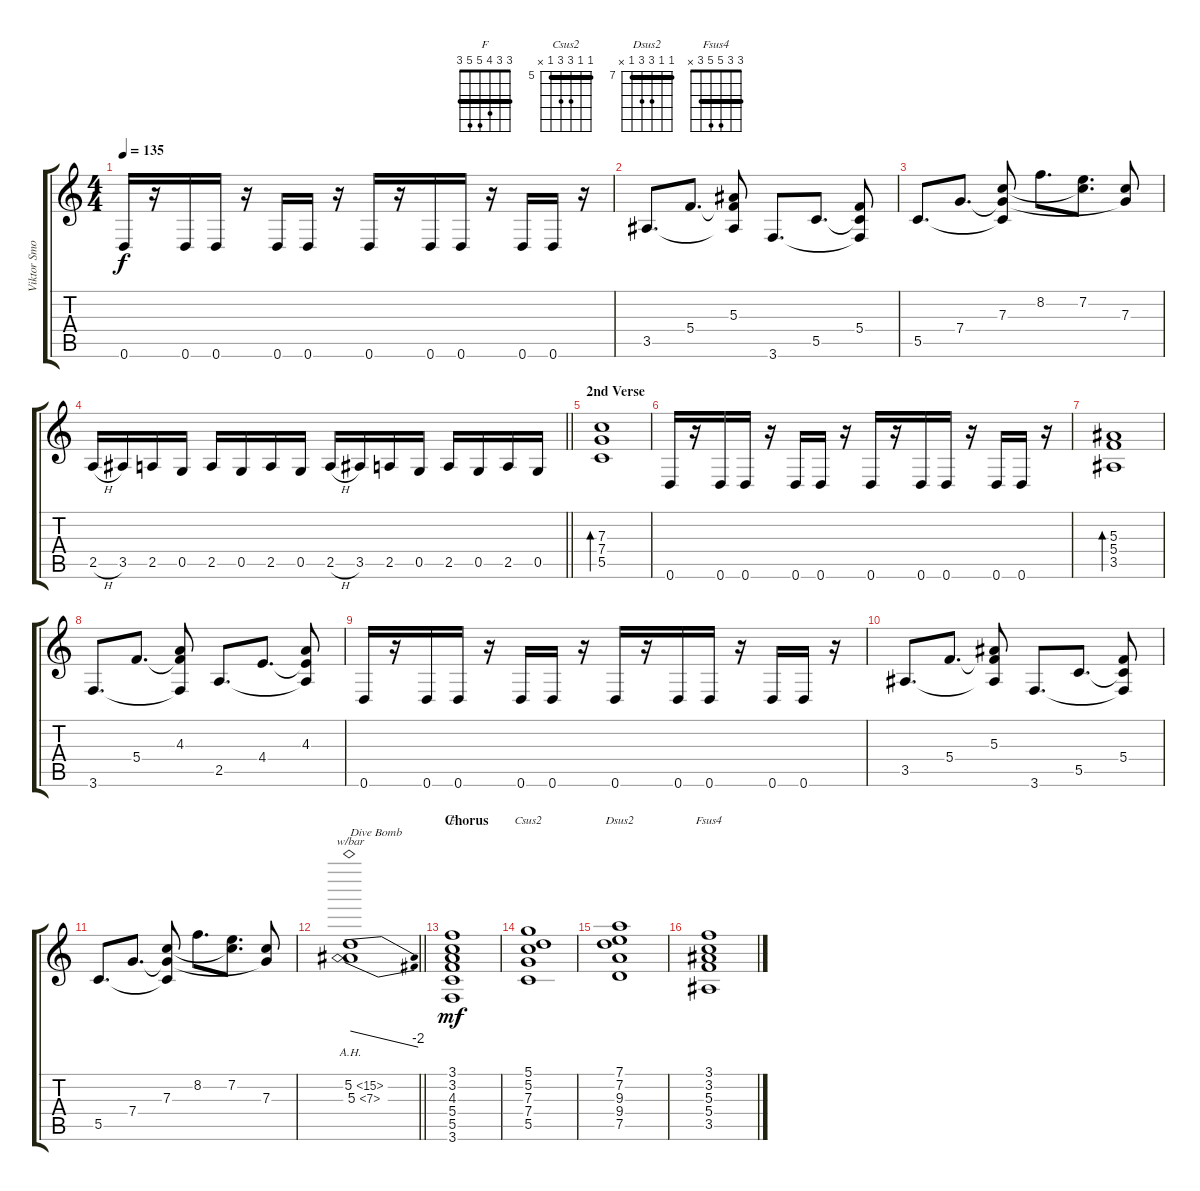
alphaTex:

\track ("Viktor Smolski" "Viktor Smo") {instrument distortionguitar}
\staff {score tabs}
\tuning (D4 A3 F3 C3 G2 D2) {hide}
\chord ("F" 3 3 4 5 5 3) {barre 3}
\chord ("Csus2" 5 5 7 7 5 x) {firstfret 5 barre 5}
\chord ("Dsus2" 7 7 9 9 7 x) {firstfret 7 barre 7}
\chord ("Fsus4" 3 3 5 5 3 x) {barre 3}
\ts (4 4)
\tempo 135
\clef g2
\ks c
0.6.16{dy f} r.16 0.6.16 0.6.16 r.16 0.6.16 0.6.16 r.16 0.6.16 r.16 0.6.16 0.6.16 r.16 0.6.16 0.6.16 r.16 |
3.5.8{d} 5.4.8{d} (5.3 5.4{t} 3.5{t}).8 3.6.8{d} 5.5.8{d} (5.4 5.5{t} 3.6{t}).8 |
5.5.8{d} 7.4.8{d} (7.3 7.4{t} 5.5{t}).8 8.2.8{d} (7.2 7.3{t}).8{d} (7.3 7.4{t}).8 |
\barLineRight lightlight
2.5{h}.16 3.5.16 2.5.16 0.5.16 2.5.16 0.5.16 2.5.16 0.5.16 2.5{h}.16 3.5.16 2.5.16 0.5.16 2.5.16 0.5.16 2.5.16 0.5.16 |
\section ("" "2nd Verse")
(7.3 7.4 5.5).1{bd 60} |
0.6.16 r.16 0.6.16 0.6.16 r.16 0.6.16 0.6.16 r.16 0.6.16 r.16 0.6.16 0.6.16 r.16 0.6.16 0.6.16 r.16 |
(5.3 5.4 3.5).1{bd 60} |
3.6.8{d} 5.4.8{d} (4.3 5.4{t} 3.6{t}).8 2.5.8{d} 4.4.8{d} (4.3 4.4{t} 2.5{t}).8 |
0.6.16 r.16 0.6.16 0.6.16 r.16 0.6.16 0.6.16 r.16 0.6.16 r.16 0.6.16 0.6.16 r.16 0.6.16 0.6.16 r.16 |
3.5.8{d} 5.4.8{d} (5.3 5.4{t} 3.5{t}).8 3.6.8{d} 5.5.8{d} (5.4 5.5{t} 3.6{t}).8 |
5.5.8{d} 7.4.8{d} (7.3 7.4{t} 5.5{t}).8 8.2.8{d} (7.2 7.3{t}).8{d} (7.3 7.4{t}).8 |
\barLineRight lightlight
(5.2{ah 10} 5.3{ah 2}).1{tbe (dive default 0 0 60 -8) txt "Dive Bomb"} |
\section ("" "Chorus")
(3.1 3.2 4.3 5.4 5.5 3.6).1{ch "F" dy mf} |
(5.1 5.2 7.3 7.4 5.5).1{ch "Csus2"} |
(7.1 7.2 9.3 9.4 7.5).1{ch "Dsus2"} |
(3.1 3.2 5.3 5.4 3.5).1{ch "Fsus4"}
